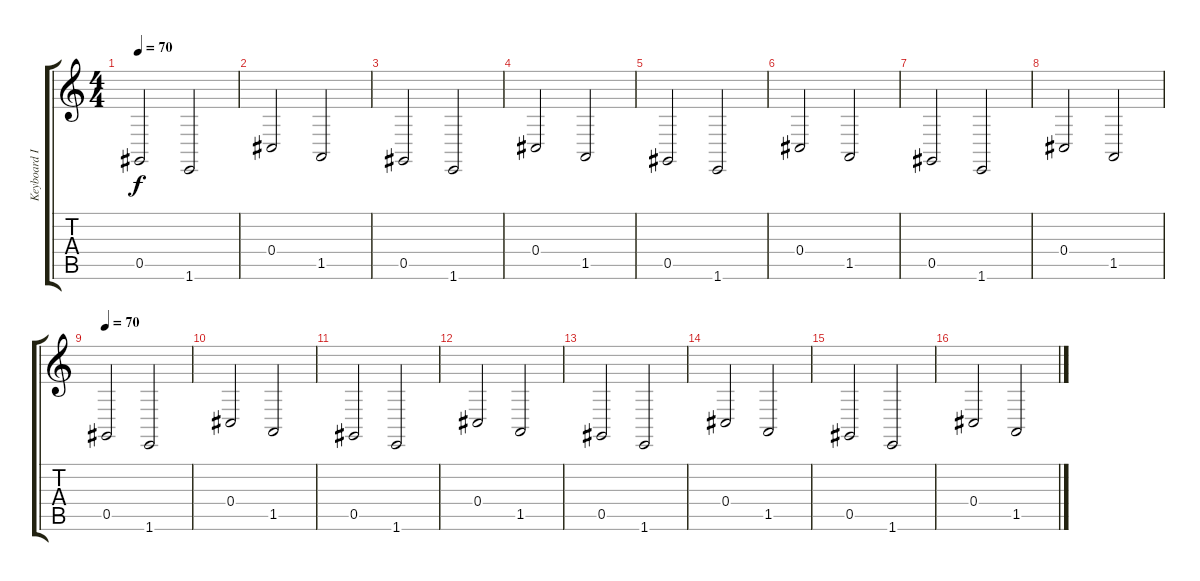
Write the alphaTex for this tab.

\track ("Keyboard II" "Keyboard I") {instrument pad2warm}
\staff {score tabs}
\tuning (Eb4 Bb3 Gb3 Db3 Ab2 Eb2) {hide}
\ts (4 4)
\tempo 70
\clef g2
\ks c
0.5.2{dy f} 1.6.2 |
0.4.2 1.5.2 |
0.5.2 1.6.2 |
0.4.2 1.5.2 |
0.5.2 1.6.2 |
0.4.2 1.5.2 |
0.5.2 1.6.2 |
0.4.2 1.5.2 |
\tempo 70
0.5.2 1.6.2 |
0.4.2 1.5.2 |
0.5.2 1.6.2 |
0.4.2 1.5.2 |
0.5.2 1.6.2 |
0.4.2 1.5.2 |
0.5.2 1.6.2 |
0.4.2 1.5.2
